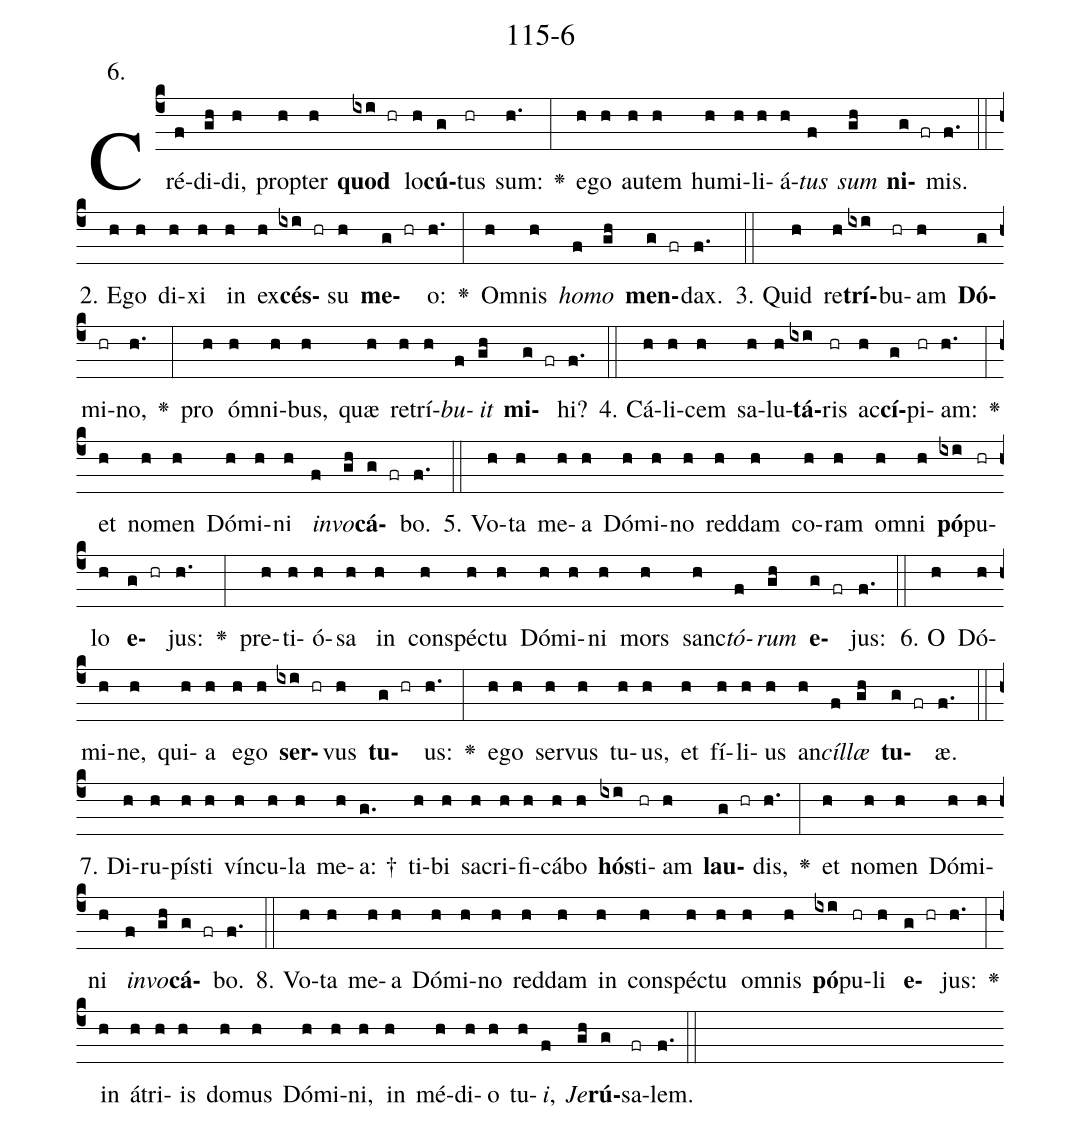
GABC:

name: 115-6;
annotation: 6.;
%%
(c4)Cré(f)di(gh)di,(h) prop(h)ter(h) <b>quod</b>(ixi hr) lo(h)<b>cú</b>(g)tus(hr) sum:(h.) <v>\greheightstar</v>(:) e(h)go(h) au(h)tem(h) hu(h)mi(h)li(h)á(h)<i>tus</i>(f) <i>sum</i>(gh) <b>ni</b>(g fr)mis.(f.) (::)
2. E(h)go(h) di(h)xi(h) in(h) ex(h)<b>cés</b>(ixi hr)su(h) <b>me</b>(g hr)o:(h.) <v>\greheightstar</v>(:) Om(h)nis(h) <i>ho</i>(f)<i>mo</i>(gh) <b>men</b>(g fr)dax.(f.) (::)
3. Quid(h) re(h)<b>trí</b>(ixi)bu(hr)am(h) <b>Dó</b>(g)mi(hr)no,(h.) <v>\greheightstar</v>(:) pro(h) óm(h)ni(h)bus,(h) quæ(h) re(h)trí(h)<i>bu</i>(f)<i>it</i>(gh) <b>mi</b>(g fr)hi?(f.) (::)
4. Cá(h)li(h)cem(h) sa(h)lu(h)<b>tá</b>(ixi)ris(hr) ac(h)<b>cí</b>(g)pi(hr)am:(h.) <v>\greheightstar</v>(:) et(h) no(h)men(h) Dó(h)mi(h)ni(h) <i>in</i>(f)<i>vo</i>(gh)<b>cá</b>(g fr)bo.(f.) (::)
5. Vo(h)ta(h) me(h)a(h) Dó(h)mi(h)no(h) red(h)dam(h) co(h)ram(h) om(h)ni(h) <b>pó</b>(ixi)pu(hr)lo(h) <b>e</b>(g hr)jus:(h.) <v>\greheightstar</v>(:) pre(h)ti(h)ó(h)sa(h) in(h) con(h)spéc(h)tu(h) Dó(h)mi(h)ni(h) mors(h) sanc(h)<i>tó</i>(f)<i>rum</i>(gh) <b>e</b>(g fr)jus:(f.) (::)
6. O(h) Dó(h)mi(h)ne,(h) qui(h)a(h) e(h)go(h) <b>ser</b>(ixi hr)vus(h) <b>tu</b>(g hr)us:(h.) <v>\greheightstar</v>(:) e(h)go(h) ser(h)vus(h) tu(h)us,(h) et(h) fí(h)li(h)us(h) an(h)<i>cíl</i>(f)<i>læ</i>(gh) <b>tu</b>(g fr)æ.(f.) (::)
7. Di(h)ru(h)pís(h)ti(h) vín(h)cu(h)la(h) me(h)a: †(g.) ti(h)bi(h) sa(h)cri(h)fi(h)cá(h)bo(h) <b>hós</b>(ixi)ti(hr)am(h) <b>lau</b>(g hr)dis,(h.) <v>\greheightstar</v>(:) et(h) no(h)men(h) Dó(h)mi(h)ni(h) <i>in</i>(f)<i>vo</i>(gh)<b>cá</b>(g fr)bo.(f.) (::)
8. Vo(h)ta(h) me(h)a(h) Dó(h)mi(h)no(h) red(h)dam(h) in(h) con(h)spéc(h)tu(h) om(h)nis(h) <b>pó</b>(ixi)pu(hr)li(h) <b>e</b>(g hr)jus:(h.) <v>\greheightstar</v>(:) in(h) á(h)tri(h)is(h) do(h)mus(h) Dó(h)mi(h)ni,(h) in(h) mé(h)di(h)o(h) tu(h)<i>i</i>,(f) <i>Je</i>(gh)<b>rú</b>(g)sa(fr)lem.(f.) (::)
